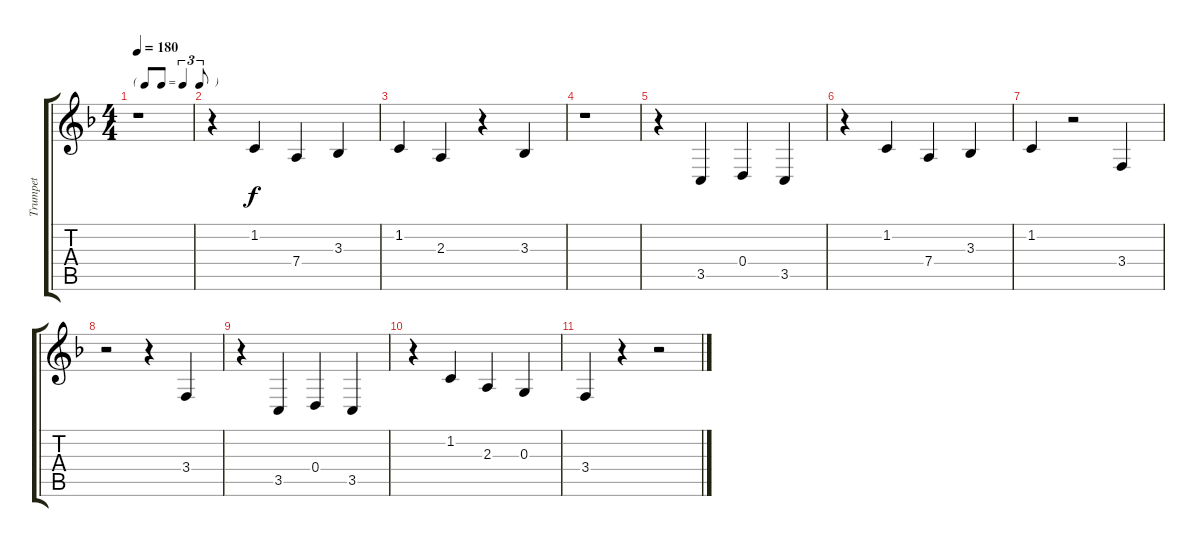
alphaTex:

\track ("Trumpet" "Trumpet") {instrument trumpet}
\staff {score tabs}
\tuning (E4 B3 G3 D3 A2 E2) {hide}
\ts (4 4)
\tf triplet8th
\tempo 180
\clef g2
\ks f
r.1{dy f} |
r.4 1.2.4 7.4.4 3.3.4 |
1.2.4 2.3.4 r.4 3.3.4 |
r.1 |
r.4 3.5.4 0.4.4 3.5.4 |
r.4 1.2.4 7.4.4 3.3.4 |
1.2.4 r.2 3.4.4 |
r.2 r.4 3.4.4 |
r.4 3.5.4 0.4.4 3.5.4 |
r.4 1.2.4 2.3.4 0.3.4 |
3.4.4 r.4 r.2
